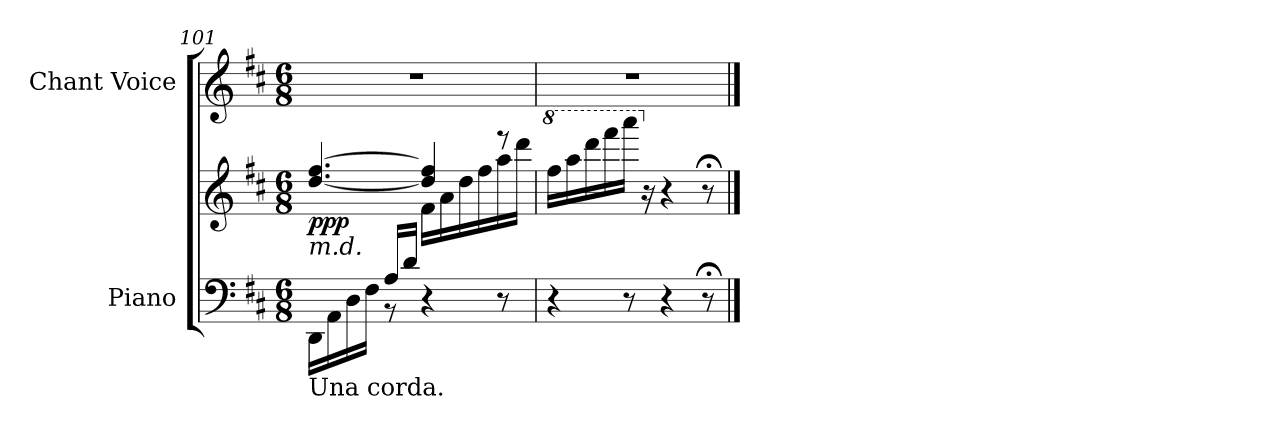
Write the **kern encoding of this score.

**kern	**kern	**dynam	**kern
*part2	*part2	*part2	*part1
*staff3	*staff2	*staff2/3	*staff1
*I"Piano	*	*	*I"Chant Voice
*I'Pno	*	*	*
*clefF4	*clefG2	*	*clefG2
*k[f#c#]	*k[f#c#]	*	*k[f#c#]
*M6/8	*M6/8	*	*M6/8
=101	=101	=101	=101
*^	*^	*	*
!	!	!LO:TX:b:i:t=m.d.	!	!	!
!LO:TX:b:t=Una corda.	!	!	!	!	!
!	!	!	!	!LO:DY:b	!
4ryy	16DD\LL	[4.dd/ [4.ff#/	4ryy	ppp	2.r
.	(<16AA\	.	.	.	.
.	16D\	.	.	.	.
.	16F#\JJ	.	.	.	.
16A/LL	8r	.	8ryy	.	.
16d/JJ	.	.	.	.	.
4.ryy	4r	4dd/] 4ff#/]	16f#\LL	.	.
.	.	.	16a\	.	.
.	.	.	16dd\	.	.
.	.	.	16ff#\	.	.
.	8r	8r	16aa\	.	.
.	.	.	16ddd\JJ	.	.
*v	*v	*	*	*	*
*	*v	*v	*	*
=102	=102	=102	=102
*	*8va	*	*
*	*^	*	*
!	!LO:TX:b:i:t=Morendo.	!	!	!
*	*v	*v	*	*
4r	16fff#\LL	.	2.r
.	16aaa\	.	.
.	16dddd\	.	.
.	16ffff#\	.	.
8r	16aaaa\JJ)	.	.
*	*X8va	*	*
.	16r	.	.
4r	4r	.	.
8r;<	8r;<	.	.
==	==	==	==
*-	*-	*-	*-
